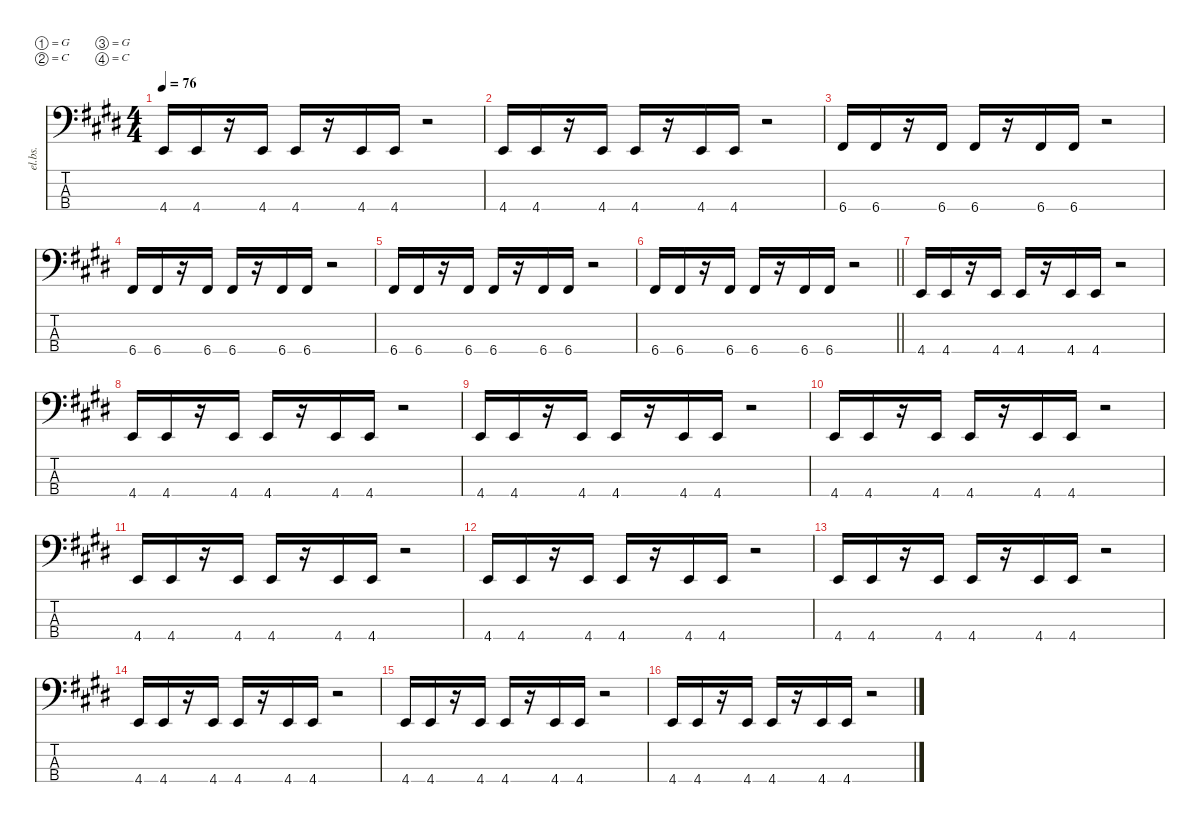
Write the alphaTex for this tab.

\defaultSystemsLayout 4
\hideDynamics
\bracketExtendMode nobrackets
\otherSystemsTrackNameOrientation horizontal
\track ("Bass" "el.bs.") {defaultSystemsLayout 8 instrument electricbassfinger}
\staff {score tabs}
\tuning (G2 C2 G1 C1)
\ts (4 4)
\tempo 76
\clef f4
\ks e
4.4{acc forcenatural}.16{dy f beam Up} 4.4{acc forcenatural}.16{beam Up} r.16{beam Up} 4.4{acc forcenatural}.16{beam Up} 4.4{acc forcenatural}.16{beam Up} r.16{beam Up} 4.4{acc forcenatural}.16{beam Up} 4.4{acc forcenatural}.16{beam Up} r.2{beam Up} |
4.4{acc forcenatural}.16{beam Up} 4.4{acc forcenatural}.16{beam Up} r.16{beam Up} 4.4{acc forcenatural}.16{beam Up} 4.4{acc forcenatural}.16{beam Up} r.16{beam Up} 4.4{acc forcenatural}.16{beam Up} 4.4{acc forcenatural}.16{beam Up} r.2{beam Up} |
6.4{acc #}.16{beam Up} 6.4{acc #}.16{beam Up} r.16{beam Up} 6.4{acc #}.16{beam Up} 6.4{acc #}.16{beam Up} r.16{beam Up} 6.4{acc #}.16{beam Up} 6.4{acc #}.16{beam Up} r.2{beam Up} |
6.4{acc #}.16{beam Up} 6.4{acc #}.16{beam Up} r.16{beam Up} 6.4{acc #}.16{beam Up} 6.4{acc #}.16{beam Up} r.16{beam Up} 6.4{acc #}.16{beam Up} 6.4{acc #}.16{beam Up} r.2{beam Up} |
6.4{acc #}.16{beam Up} 6.4{acc #}.16{beam Up} r.16{beam Up} 6.4{acc #}.16{beam Up} 6.4{acc #}.16{beam Up} r.16{beam Up} 6.4{acc #}.16{beam Up} 6.4{acc #}.16{beam Up} r.2{beam Up} |
\barLineRight lightlight
6.4{acc #}.16{beam Up} 6.4{acc #}.16{beam Up} r.16{beam Up} 6.4{acc #}.16{beam Up} 6.4{acc #}.16{beam Up} r.16{beam Up} 6.4{acc #}.16{beam Up} 6.4{acc #}.16{beam Up} r.2{beam Up} |
4.4{acc forcenatural}.16{beam Up} 4.4{acc forcenatural}.16{beam Up} r.16{beam Up} 4.4{acc forcenatural}.16{beam Up} 4.4{acc forcenatural}.16{beam Up} r.16{beam Up} 4.4{acc forcenatural}.16{beam Up} 4.4{acc forcenatural}.16{beam Up} r.2{beam Up} |
4.4{acc forcenatural}.16{beam Up} 4.4{acc forcenatural}.16{beam Up} r.16{beam Up} 4.4{acc forcenatural}.16{beam Up} 4.4{acc forcenatural}.16{beam Up} r.16{beam Up} 4.4{acc forcenatural}.16{beam Up} 4.4{acc forcenatural}.16{beam Up} r.2{beam Up} |
4.4{acc forcenatural}.16{beam Up} 4.4{acc forcenatural}.16{beam Up} r.16{beam Up} 4.4{acc forcenatural}.16{beam Up} 4.4{acc forcenatural}.16{beam Up} r.16{beam Up} 4.4{acc forcenatural}.16{beam Up} 4.4{acc forcenatural}.16{beam Up} r.2{beam Up} |
4.4{acc forcenatural}.16{beam Up} 4.4{acc forcenatural}.16{beam Up} r.16{beam Up} 4.4{acc forcenatural}.16{beam Up} 4.4{acc forcenatural}.16{beam Up} r.16{beam Up} 4.4{acc forcenatural}.16{beam Up} 4.4{acc forcenatural}.16{beam Up} r.2{beam Up} |
4.4{acc forcenatural}.16{beam Up} 4.4{acc forcenatural}.16{beam Up} r.16{beam Up} 4.4{acc forcenatural}.16{beam Up} 4.4{acc forcenatural}.16{beam Up} r.16{beam Up} 4.4{acc forcenatural}.16{beam Up} 4.4{acc forcenatural}.16{beam Up} r.2{beam Up} |
4.4{acc forcenatural}.16{beam Up} 4.4{acc forcenatural}.16{beam Up} r.16{beam Up} 4.4{acc forcenatural}.16{beam Up} 4.4{acc forcenatural}.16{beam Up} r.16{beam Up} 4.4{acc forcenatural}.16{beam Up} 4.4{acc forcenatural}.16{beam Up} r.2{beam Up} |
4.4{acc forcenatural}.16{beam Up} 4.4{acc forcenatural}.16{beam Up} r.16{beam Up} 4.4{acc forcenatural}.16{beam Up} 4.4{acc forcenatural}.16{beam Up} r.16{beam Up} 4.4{acc forcenatural}.16{beam Up} 4.4{acc forcenatural}.16{beam Up} r.2{beam Up} |
4.4{acc forcenatural}.16{beam Up} 4.4{acc forcenatural}.16{beam Up} r.16{beam Up} 4.4{acc forcenatural}.16{beam Up} 4.4{acc forcenatural}.16{beam Up} r.16{beam Up} 4.4{acc forcenatural}.16{beam Up} 4.4{acc forcenatural}.16{beam Up} r.2{beam Up} |
4.4{acc forcenatural}.16{beam Up} 4.4{acc forcenatural}.16{beam Up} r.16{beam Up} 4.4{acc forcenatural}.16{beam Up} 4.4{acc forcenatural}.16{beam Up} r.16{beam Up} 4.4{acc forcenatural}.16{beam Up} 4.4{acc forcenatural}.16{beam Up} r.2{beam Up} |
4.4{acc forcenatural}.16{beam Up} 4.4{acc forcenatural}.16{beam Up} r.16{beam Up} 4.4{acc forcenatural}.16{beam Up} 4.4{acc forcenatural}.16{beam Up} r.16{beam Up} 4.4{acc forcenatural}.16{beam Up} 4.4{acc forcenatural}.16{beam Up} r.2{beam Up}
